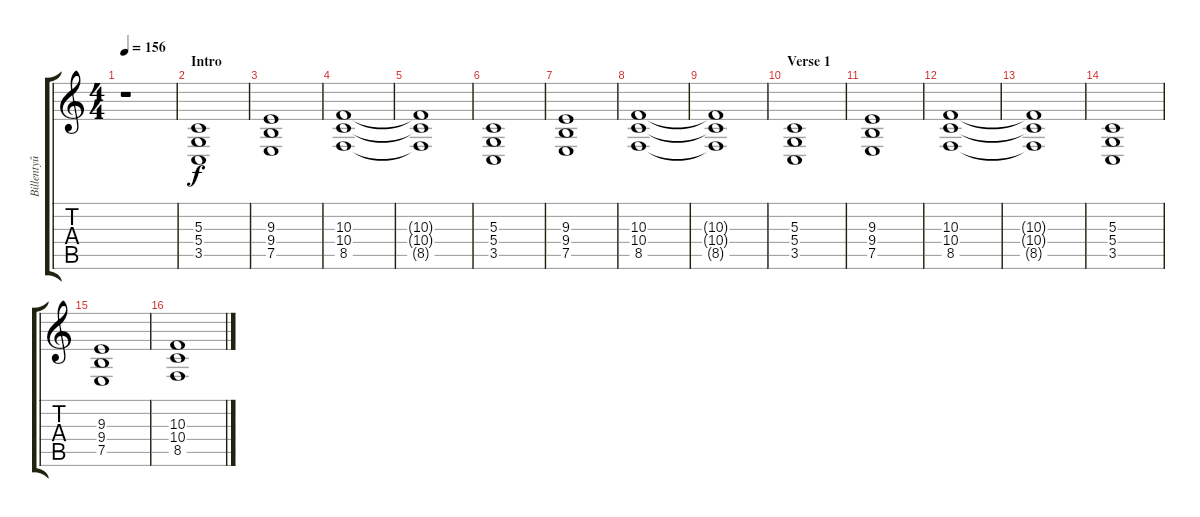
\track ("Billentyû 2" "Billentyû ") {instrument pad1newage}
\staff {score tabs}
\tuning (E4 B3 G3 D3 A2 E2) {hide}
\ts (4 4)
\tempo 156
\clef g2
\ks c
r.1{dy f instrument pad1newage} |
\section ("" "Intro")
(5.3 5.4 3.5).1 |
(9.3 9.4 7.5).1 |
(10.3 10.4 8.5).1 |
(10.3{t} 10.4{t} 8.5{t}).1 |
(5.3 5.4 3.5).1 |
(9.3 9.4 7.5).1 |
(10.3 10.4 8.5).1 |
(10.3{t} 10.4{t} 8.5{t}).1 |
\section ("" "Verse 1")
(5.3 5.4 3.5).1 |
(9.3 9.4 7.5).1 |
(10.3 10.4 8.5).1 |
(10.3{t} 10.4{t} 8.5{t}).1 |
(5.3 5.4 3.5).1 |
(9.3 9.4 7.5).1 |
(10.3 10.4 8.5).1
